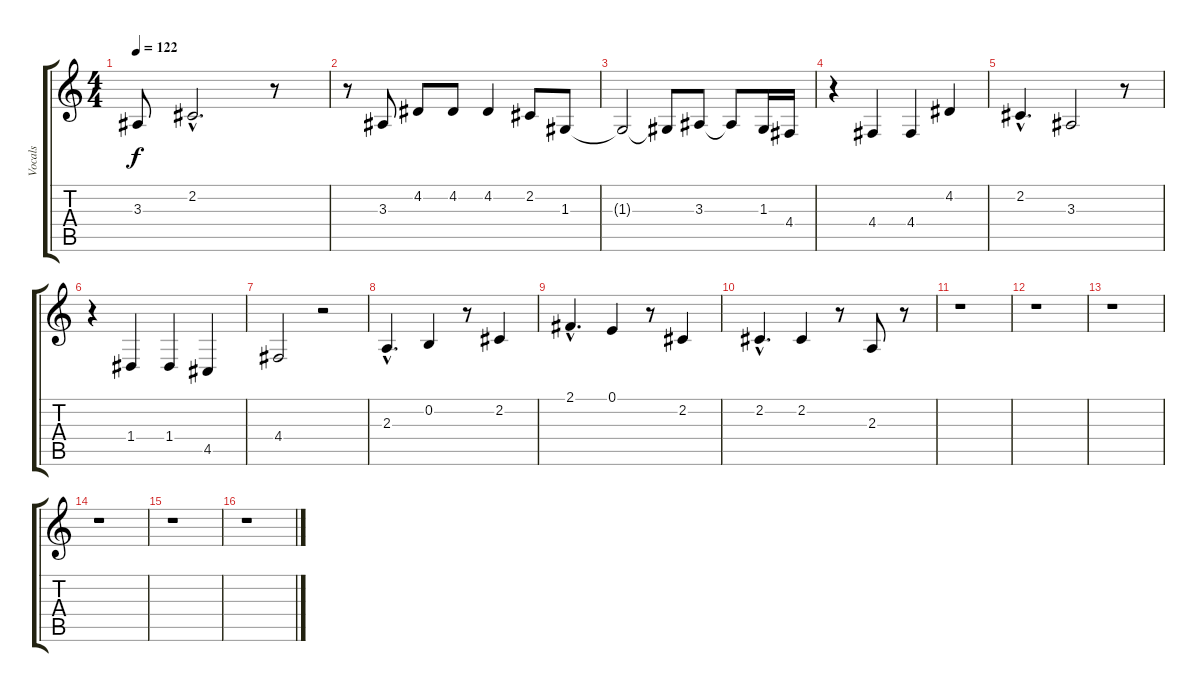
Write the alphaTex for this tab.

\track ("Vocals" "Vocals") {instrument oboe}
\staff {score tabs}
\tuning (E4 B3 G3 D3 A2 E2) {hide}
\ts (4 4)
\tempo 122
\clef g2
\ks c
3.3{t}.8{dy f} 2.2{hac}.2{d} r.8 |
r.8 3.3.8 4.2.8 4.2.8 4.2.4 2.2.8 1.3.8 |
1.3{t}.2 1.3{t}.8 3.3.8 3.3{t}.8 1.3.16 4.4.16 |
r.4 4.4.4 4.4.4 4.2.4 |
2.2{hac}.4{d} 3.3.2 r.8 |
r.4 1.4.4 1.4.4 4.5.4 |
4.4.2 r.2 |
2.3{hac}.4{d} 0.2.4 r.8 2.2.4 |
2.1{hac}.4{d} 0.1.4 r.8 2.2.4 |
2.2{hac}.4{d} 2.2.4 r.8 2.3.8 r.8 |
r.1 |
r.1 |
r.1 |
r.1 |
r.1 |
r.1
